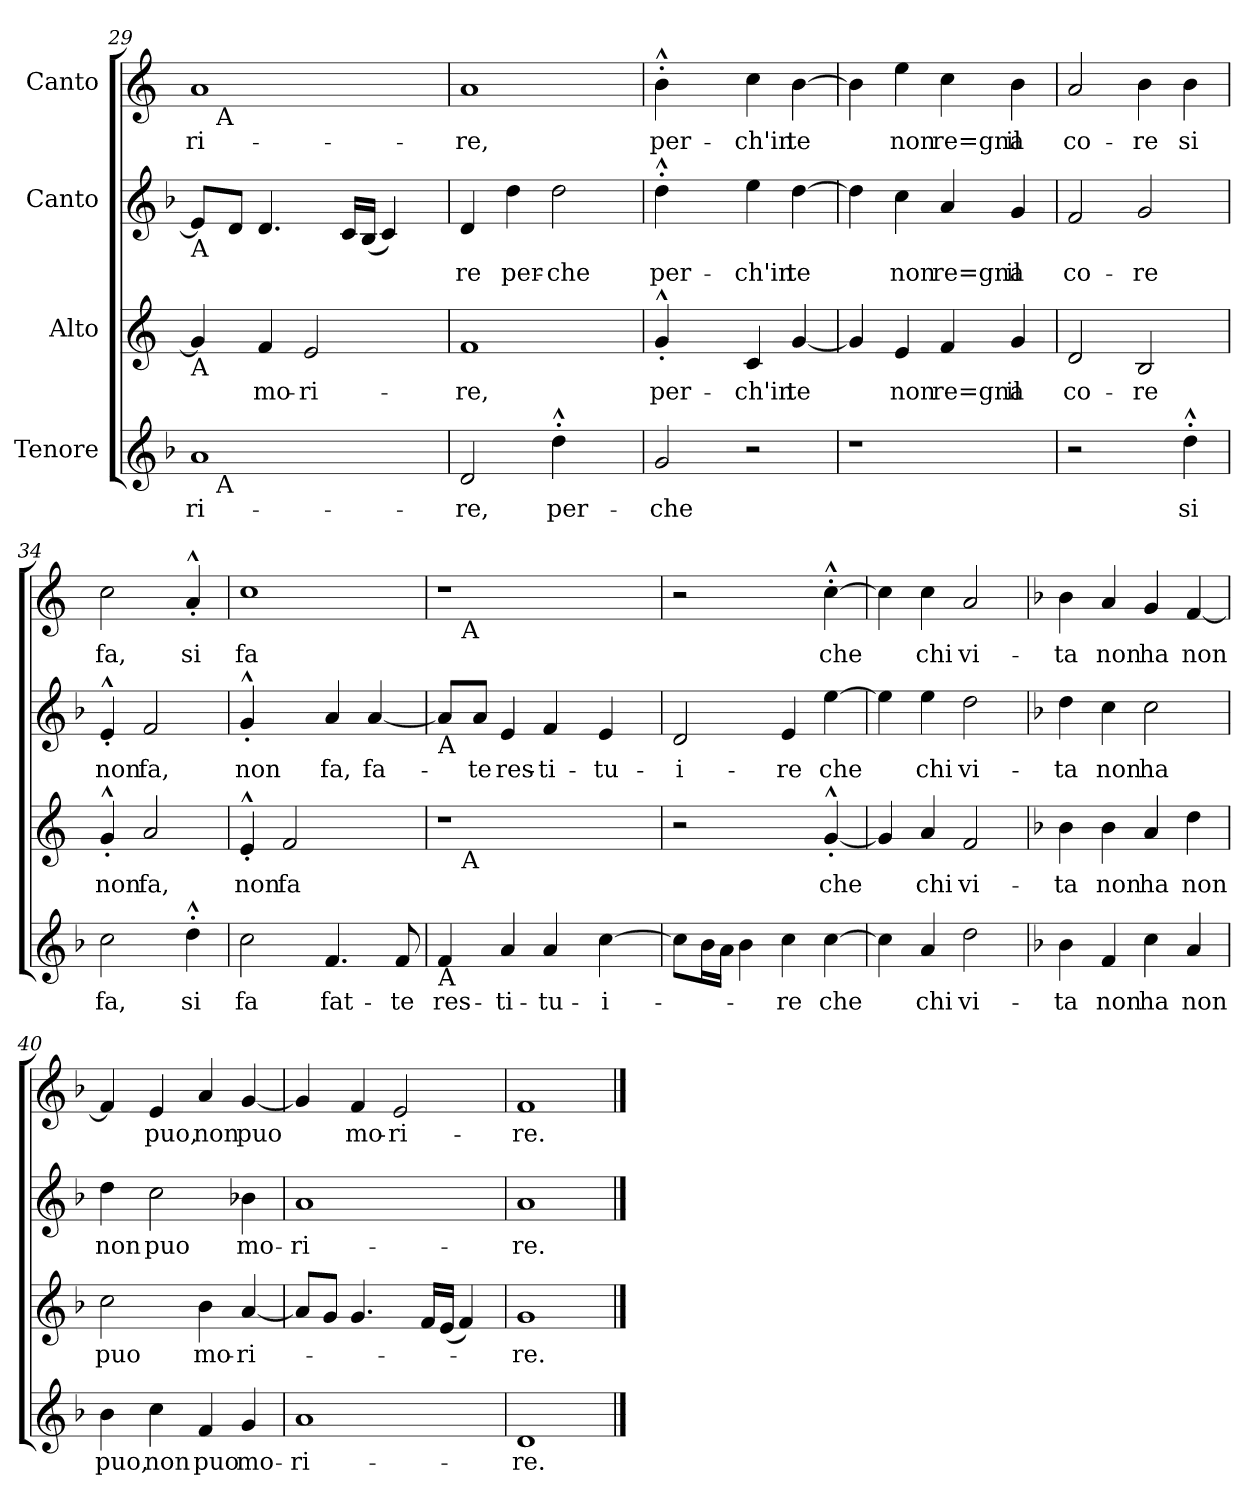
**kern	**text	**kern	**text	**kern	**text	**kern	**text
*part4	*part4	*part3	*part3	*part2	*part2	*part1	*part1
*staff4	*staff4	*staff3	*staff3	*staff2	*staff2	*staff1	*staff1
*I"Tenore	*	*I"Alto	*	*I"Canto	*	*I"Canto	*
!!LO:LB:g=z
*clefG2	*	*clefG2	*	*clefG2	*	*clefG2	*
*k[b-]	*	*k[]	*	*k[b-]	*	*k[]	*
*F:	*	*C:	*	*F:	*	*C:	*
=29	=29	=29	=29	=29	=29	=29	=29
!	!	!	!	!LO:TX:b:t=A	!	!	!
!	!	!LO:TX:b:t=A	!	!	!	!	!
!	!LO:LY:b	!	!	!	!	!	!LO:LY:b
*^	*	*	*	*	*	*^	*
1a	16.ryy	-ri-	4g/]	.	8e/L]	.	1a	16.ryy	-ri-
!	!	!	!	!	!	!	!	!LO:TX:b:t=A	!
!	!LO:TX:b:t=A	!	!	!	!	!	!	!	!
.	2ryy	.	.	.	.	.	.	2ryy	.
.	.	.	.	.	8d/J	.	.	.	.
!	!	!	!	!LO:LY:b	!	!	!	!	!
.	.	.	4f/	mo-	4.d/	.	.	.	.
!	!	!	!	!LO:LY:b	!	!	!	!	!
.	.	.	2e/	-ri-	.	.	.	.	.
.	4ryy	.	.	.	.	.	.	4ryy	.
.	.	.	.	.	16c/LL	.	.	.	.
.	.	.	.	.	(16B-/JJ	.	.	.	.
.	.	.	.	.	4c/)	.	.	.	.
.	8ryy	.	.	.	.	.	.	8ryy	.
.	32ryy	.	.	.	.	.	.	32ryy	.
=30	=30	=30	=30	=30	=30	=30	=30	=30	=30
!	!	!LO:LY:b	!	!LO:LY:b	!	!LO:LY:b	!	!	!LO:LY:b
*v	*v	*	*	*	*	*	*v	*v	*
2d/	-re,	1f	-re,	4d/	-re	1a	-re,
!	!	!	!	!	!LO:LY:b	!	!
.	.	.	.	4dd\	per-	.	.
!	!LO:LY:b	!	!	!	!LO:LY:b	!	!
4dd^^>'>\	per-	.	.	2dd\	-che	.	.
4ryy	.	.	.	.	.	.	.
=31	=31	=31	=31	=31	=31	=31	=31
!	!LO:LY:b	!	!LO:LY:b	!	!LO:LY:b	!	!LO:LY:b
2g/	-che	4g^^<'</	per-	4dd^^>'>\	per-	4b^^>'>\	per-
.	.	4ryy	.	4ryy	.	4ryy	.
!	!	!	!LO:LY:b	!	!LO:LY:b	!	!LO:LY:b
2r	.	4c/	-ch'in	4ee\	-ch'in	4cc\	-ch'in
!	!	!	!LO:LY:b	!	!LO:LY:b	!	!LO:LY:b
.	.	[<4g/	te	[>4dd\	te	[>4b\	te
=32	=32	=32	=32	=32	=32	=32	=32
1r	.	4g/]	.	4dd\]	.	4b\]	.
!	!	!	!LO:LY:b	!	!LO:LY:b	!	!LO:LY:b
.	.	4e/	non	4cc\	non	4ee\	non
!	!	!	!LO:LY:b	!	!LO:LY:b	!	!LO:LY:b
.	.	4f/	re=gna	4a/	re=gna	4cc\	re=gna
!	!	!	!LO:LY:b	!	!LO:LY:b	!	!LO:LY:b
.	.	4g/	il	4g/	il	4b\	il
=33	=33	=33	=33	=33	=33	=33	=33
!	!	!	!LO:LY:b	!	!LO:LY:b	!	!LO:LY:b
2r	.	2d/	co-	2f/	co-	2a/	co-
!	!	!	!LO:LY:b	!	!LO:LY:b	!	!LO:LY:b
4ryy	.	2B/	-re	2g/	-re	4b\	-re
!	!LO:LY:b	!	!	!	!	!	!LO:LY:b
4dd^^>'>\	si	.	.	.	.	4b\	si
=34	=34	=34	=34	=34	=34	=34	=34
!	!LO:LY:b	!	!LO:LY:b	!	!LO:LY:b	!	!LO:LY:b
2cc\	fa,	4g^^<'</	non	4e^^<'</	non	2cc\	fa,
!	!	!	!LO:LY:b	!	!LO:LY:b	!	!
.	.	2a/	fa,	2f/	fa,	.	.
!	!LO:LY:b	!	!	!	!	!	!LO:LY:b
4dd^^>'>\	si	.	.	.	.	4a^^<'</	si
=35	=35	=35	=35	=35	=35	=35	=35
!	!LO:LY:b	!	!LO:LY:b	!	!LO:LY:b	!	!LO:LY:b
2cc\	fa	4e^^<'</	non	4g^^<'</	non	1cc	fa
!	!	!	!LO:LY:b	!	!	!	!
.	.	2f/	fa	4ryy	.	.	.
!	!LO:LY:b	!	!	!	!LO:LY:b	!	!
4.f/	fat-	.	.	4a/	fa,	.	.
!	!	!	!	!	!LO:LY:b	!	!
.	.	4ryy	.	[<4a/	fa-	.	.
!	!LO:LY:b	!	!	!	!	!	!
8f/	-te	.	.	.	.	.	.
!!LO:LB:g=z
=36	=36	=36	=36	=36	=36	=36	=36
!	!	!	!	!LO:TX:b:t=A	!	!	!
!LO:TX:b:t=A	!	!	!	!	!	!	!
!	!LO:LY:b	!	!	!	!	!	!
*	*	*^	*	*	*	*^	*
4f/	res-	1r	16.ryy	.	8a/L]	.	1r	16.ryy	.
!	!	!	!	!	!	!	!	!LO:TX:b:t=A	!
!	!	!	!LO:TX:b:t=A	!	!	!	!	!	!
.	.	.	2ryy	.	.	.	.	2ryy	.
!	!	!	!	!	!	!LO:LY:b	!	!	!
.	.	.	.	.	8a/J	-te	.	.	.
!	!LO:LY:b	!	!	!	!	!LO:LY:b	!	!	!
4a/	-ti-	.	.	.	4e/	res-	.	.	.
!	!LO:LY:b	!	!	!	!	!LO:LY:b	!	!	!
4a/	-tu-	.	.	.	4f/	-ti-	.	.	.
.	.	.	4ryy	.	.	.	.	4ryy	.
!	!LO:LY:b	!	!	!	!	!LO:LY:b	!	!	!
[>4cc\	-i-	.	.	.	4e/	-tu-	.	.	.
.	.	.	8ryy	.	.	.	.	8ryy	.
.	.	.	32ryy	.	.	.	.	32ryy	.
=37	=37	=37	=37	=37	=37	=37	=37	=37	=37
!	!	!	!	!	!	!LO:LY:b	!	!	!
*	*	*v	*v	*	*	*	*v	*v	*
8cc\L]	.	2r	.	2d/	-i-	2r	.
16b-\L	.	.	.	.	.	.	.
16a\JJ	.	.	.	.	.	.	.
4b-\	.	.	.	.	.	.	.
!	!LO:LY:b	!	!	!	!LO:LY:b	!	!
4cc\	-re	4ryy	.	4e/	-re	4ryy	.
!	!LO:LY:b	!	!LO:LY:b	!	!LO:LY:b	!	!LO:LY:b
[>4cc\	che	[<4g^^<'</	che	[>4ee\	che	[>4cc^^>'>\	che
=38	=38	=38	=38	=38	=38	=38	=38
4cc\]	.	4g/]	.	4ee\]	.	4cc\]	.
!	!LO:LY:b	!	!LO:LY:b	!	!LO:LY:b	!	!LO:LY:b
4a/	chi	4a/	chi	4ee\	chi	4cc\	chi
!	!LO:LY:b	!	!LO:LY:b	!	!LO:LY:b	!	!LO:LY:b
2dd\	vi-	2f/	vi-	2dd\	vi-	2a/	vi-
=39	=39	=39	=39	=39	=39	=39	=39
*	*	*k[b-]	*	*	*	*k[b-]	*
*	*	*F:	*	*	*	*F:	*
!	!LO:LY:b	!	!LO:LY:b	!	!LO:LY:b	!	!LO:LY:b
4b-\	-ta	4b-\	-ta	4dd\	-ta	4b-\	-ta
!	!LO:LY:b	!	!LO:LY:b	!	!LO:LY:b	!	!LO:LY:b
4f/	non	4b-\	non	4cc\	non	4a/	non
!	!LO:LY:b	!	!LO:LY:b	!	!LO:LY:b	!	!LO:LY:b
4cc\	ha	4a/	ha	2cc\	ha	4g/	ha
!	!LO:LY:b	!	!LO:LY:b	!	!	!	!LO:LY:b
4a/	non	4dd\	non	.	.	[<4f/	non
=40	=40	=40	=40	=40	=40	=40	=40
!	!LO:LY:b	!	!LO:LY:b	!	!LO:LY:b	!	!
4b-\	puo,	2cc\	puo	4dd\	non	4f/]	.
!	!LO:LY:b	!	!	!	!LO:LY:b	!	!LO:LY:b
4cc\	non	.	.	2cc\	puo	4e/	puo,
!	!LO:LY:b	!	!LO:LY:b	!	!	!	!LO:LY:b
4f/	puo	4b-\	mo-	.	.	4a/	non
!	!LO:LY:b	!	!LO:LY:b	!	!LO:LY:b	!	!LO:LY:b
4g/	mo-	[<4a/	-ri-	4b-X\	mo-	[<4g/	puo
=41	=41	=41	=41	=41	=41	=41	=41
!	!LO:LY:b	!	!	!	!LO:LY:b	!	!
1a	-ri-	8a/L]	.	1a	-ri-	4g/]	.
.	.	8g/J	.	.	.	.	.
!	!	!	!	!	!	!	!LO:LY:b
.	.	4.g/	.	.	.	4f/	mo-
!	!	!	!	!	!	!	!LO:LY:b
.	.	.	.	.	.	2e/	-ri-
.	.	16f/LL	.	.	.	.	.
.	.	(16e/JJ	.	.	.	.	.
.	.	4f/)	.	.	.	.	.
=42	=42	=42	=42	=42	=42	=42	=42
!	!LO:LY:b	!	!LO:LY:b	!	!LO:LY:b	!	!LO:LY:b
1d	-re.	1g	-re.	1a	-re.	1f	-re.
==	==	==	==	==	==	==	==
*-	*-	*-	*-	*-	*-	*-	*-
